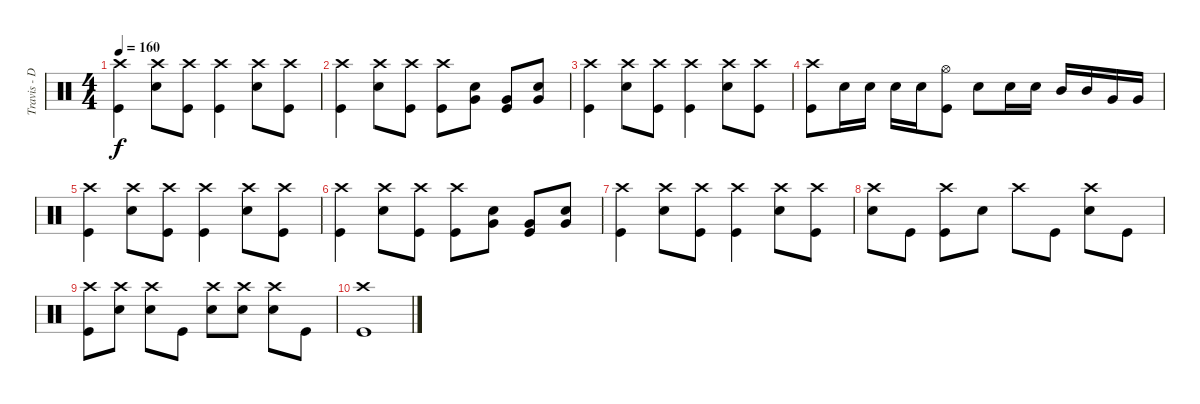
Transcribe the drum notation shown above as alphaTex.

\track ("Travis - Drums" "Travis - D") {instrument percussion}
\staff {score}
\articulation defaults
\ts (4 4)
\tempo 160
\clef neutral
\ks c
("Crash high (hit)" "Kick (hit)").4{dy f} ("Crash high (hit)" "Snare (hit) 2").8 ("Crash high (hit)" "Kick (hit)").8 ("Crash high (hit)" "Kick (hit)").4 ("Crash high (hit)" "Snare (hit) 2").8 ("Crash high (hit)" "Kick (hit)").8 |
("Crash high (hit)" "Kick (hit)").4 ("Crash high (hit)" "Snare (hit) 2").8 ("Crash high (hit)" "Kick (hit)").8 ("Crash high (hit)" "Kick (hit)").8 ("Snare (hit) 2" "Very Low Tom (hit)").8 ("Very Low Tom (hit)" "Kick (hit)").8 ("Snare (hit) 2" "Very Low Tom (hit)").8 |
("Crash high (hit)" "Kick (hit)").4 ("Crash high (hit)" "Snare (hit) 2").8 ("Crash high (hit)" "Kick (hit)").8 ("Crash high (hit)" "Kick (hit)").4 ("Crash high (hit)" "Snare (hit) 2").8 ("Crash high (hit)" "Kick (hit)").8 |
("Crash high (hit)" "Kick (hit)").8 "Snare (hit) 2".16 "Snare (hit) 2".16 "Snare (hit) 2".16 "Snare (hit) 2".16 ("Hi-Hat (open)" "Kick (hit)").8 "Snare (hit) 2".8 "Snare (hit) 2".16 "Snare (hit) 2".16 "Mid Tom (hit)".16 "Mid Tom (hit)".16 "Very Low Tom (hit)".16 "Very Low Tom (hit)".16 |
("Crash high (hit)" "Kick (hit)").4 ("Crash high (hit)" "Snare (hit) 2").8 ("Crash high (hit)" "Kick (hit)").8 ("Crash high (hit)" "Kick (hit)").4 ("Crash high (hit)" "Snare (hit) 2").8 ("Crash high (hit)" "Kick (hit)").8 |
("Crash high (hit)" "Kick (hit)").4 ("Crash high (hit)" "Snare (hit) 2").8 ("Crash high (hit)" "Kick (hit)").8 ("Crash high (hit)" "Kick (hit)").8 ("Snare (hit) 2" "Very Low Tom (hit)").8 ("Very Low Tom (hit)" "Kick (hit)").8 ("Snare (hit) 2" "Very Low Tom (hit)").8 |
("Crash high (hit)" "Kick (hit)").4 ("Crash high (hit)" "Snare (hit) 2").8 ("Crash high (hit)" "Kick (hit)").8 ("Crash high (hit)" "Kick (hit)").4 ("Crash high (hit)" "Snare (hit) 2").8 ("Crash high (hit)" "Kick (hit)").8 |
("Crash high (hit)" "Snare (hit) 2").8 "Kick (hit)".8 ("Crash high (hit)" "Kick (hit)").8 "Snare (hit) 2".8 "Crash high (hit)".8 "Kick (hit)".8 ("Crash high (hit)" "Snare (hit) 2").8 "Kick (hit)".8 |
("Crash high (hit)" "Kick (hit)").8 ("Crash high (hit)" "Snare (hit) 2").8 ("Crash high (hit)" "Snare (hit) 2").8 "Kick (hit)".8 ("Crash high (hit)" "Snare (hit) 2").8 ("Crash high (hit)" "Snare (hit) 2").8 ("Crash high (hit)" "Snare (hit) 2").8 "Kick (hit)".8 |
("Crash high (hit)" "Kick (hit)").1
